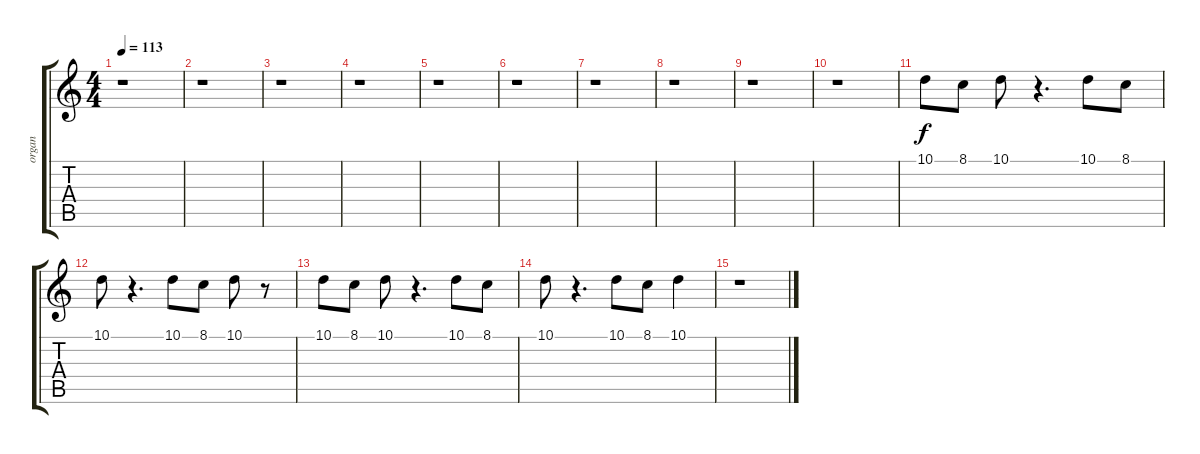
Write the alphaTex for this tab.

\track ("organ" "organ") {instrument electricpiano2}
\staff {score tabs}
\tuning (E4 B3 G3 D3 A2 E2) {hide}
\ts (4 4)
\tempo 113
\clef g2
\ks c
r.1{dy fff} |
r.1 |
r.1 |
r.1 |
r.1 |
r.1 |
r.1 |
r.1 |
r.1 |
r.1 |
10.1.8{dy f} 8.1.8 10.1.8 r.4{d} 10.1.8 8.1.8 |
10.1.8 r.4{d} 10.1.8 8.1.8 10.1.8 r.8 |
10.1.8 8.1.8 10.1.8 r.4{d} 10.1.8 8.1.8 |
10.1.8 r.4{d} 10.1.8 8.1.8 10.1.4 |
r.1
